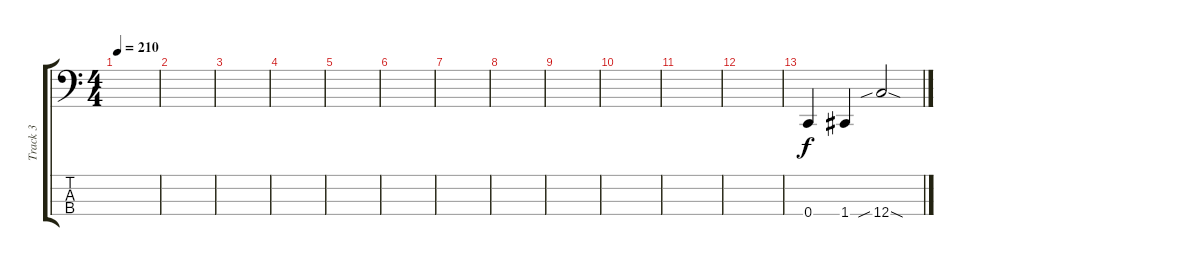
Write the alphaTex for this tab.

\track ("Track 3" "Track 3") {instrument electricbassfinger}
\staff {score tabs}
\tuning (F2 C2 G1 C1) {hide}
\ts (4 4)
\tempo 210
\clef f4
\ks c
|
|
|
|
|
|
|
|
|
|
|
|
0.4.4 1.4.4 12.4{sib sod}.2
